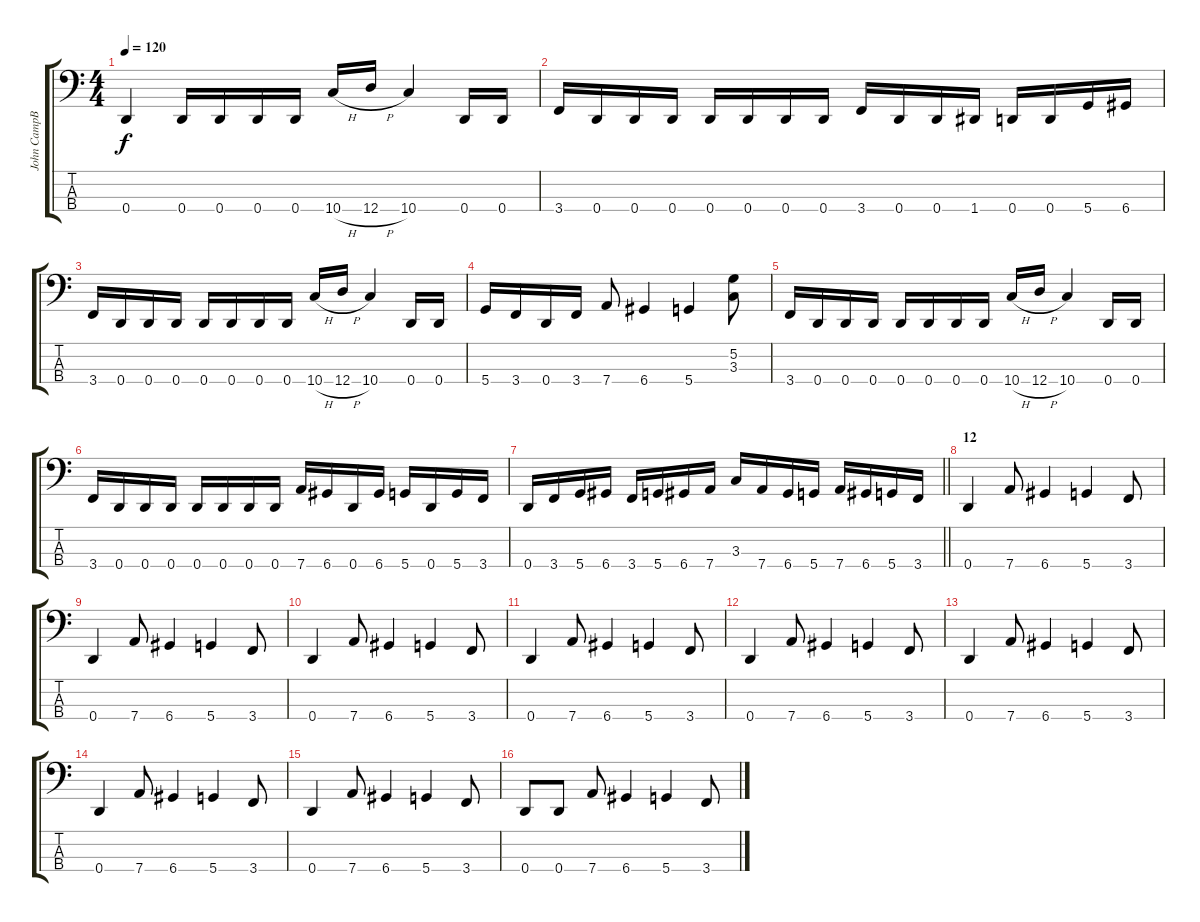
\track ("John CampBell" "John CampB") {instrument electricbassfinger}
\staff {score tabs}
\tuning (G2 D2 A1 D1) {hide}
\ts (4 4)
\tempo 120
\clef f4
\ks c
0.4.4{dy f} 0.4.16 0.4.16 0.4.16 0.4.16 10.4{h}.16 12.4{h}.16 10.4.4 0.4.16 0.4.16 |
3.4.16 0.4.16 0.4.16 0.4.16 0.4.16 0.4.16 0.4.16 0.4.16 3.4.16 0.4.16 0.4.16 1.4.16 0.4.16 0.4.16 5.4.16 6.4.16 |
3.4.16 0.4.16 0.4.16 0.4.16 0.4.16 0.4.16 0.4.16 0.4.16 10.4{h}.16 12.4{h}.16 10.4.4 0.4.16 0.4.16 |
5.4.16 3.4.16 0.4.16 3.4.16 7.4.8 6.4.4 5.4.4 (5.2 3.3).8 |
3.4.16 0.4.16 0.4.16 0.4.16 0.4.16 0.4.16 0.4.16 0.4.16 10.4{h}.16 12.4{h}.16 10.4.4 0.4.16 0.4.16 |
3.4.16 0.4.16 0.4.16 0.4.16 0.4.16 0.4.16 0.4.16 0.4.16 7.4.16 6.4.16 0.4.16 6.4.16 5.4.16 0.4.16 5.4.16 3.4.16 |
\barLineRight lightlight
0.4.16 3.4.16 5.4.16 6.4.16 3.4.16 5.4.16 6.4.16 7.4.16 3.3.16 7.4.16 6.4.16 5.4.16 7.4.16 6.4.16 5.4.16 3.4.16 |
\section ("" "12")
0.4.4 7.4.8 6.4.4 5.4.4 3.4.8 |
0.4.4 7.4.8 6.4.4 5.4.4 3.4.8 |
0.4.4 7.4.8 6.4.4 5.4.4 3.4.8 |
0.4.4 7.4.8 6.4.4 5.4.4 3.4.8 |
0.4.4 7.4.8 6.4.4 5.4.4 3.4.8 |
0.4.4 7.4.8 6.4.4 5.4.4 3.4.8 |
0.4.4 7.4.8 6.4.4 5.4.4 3.4.8 |
0.4.4 7.4.8 6.4.4 5.4.4 3.4.8 |
0.4.8 0.4.8 7.4.8 6.4.4 5.4.4 3.4.8
